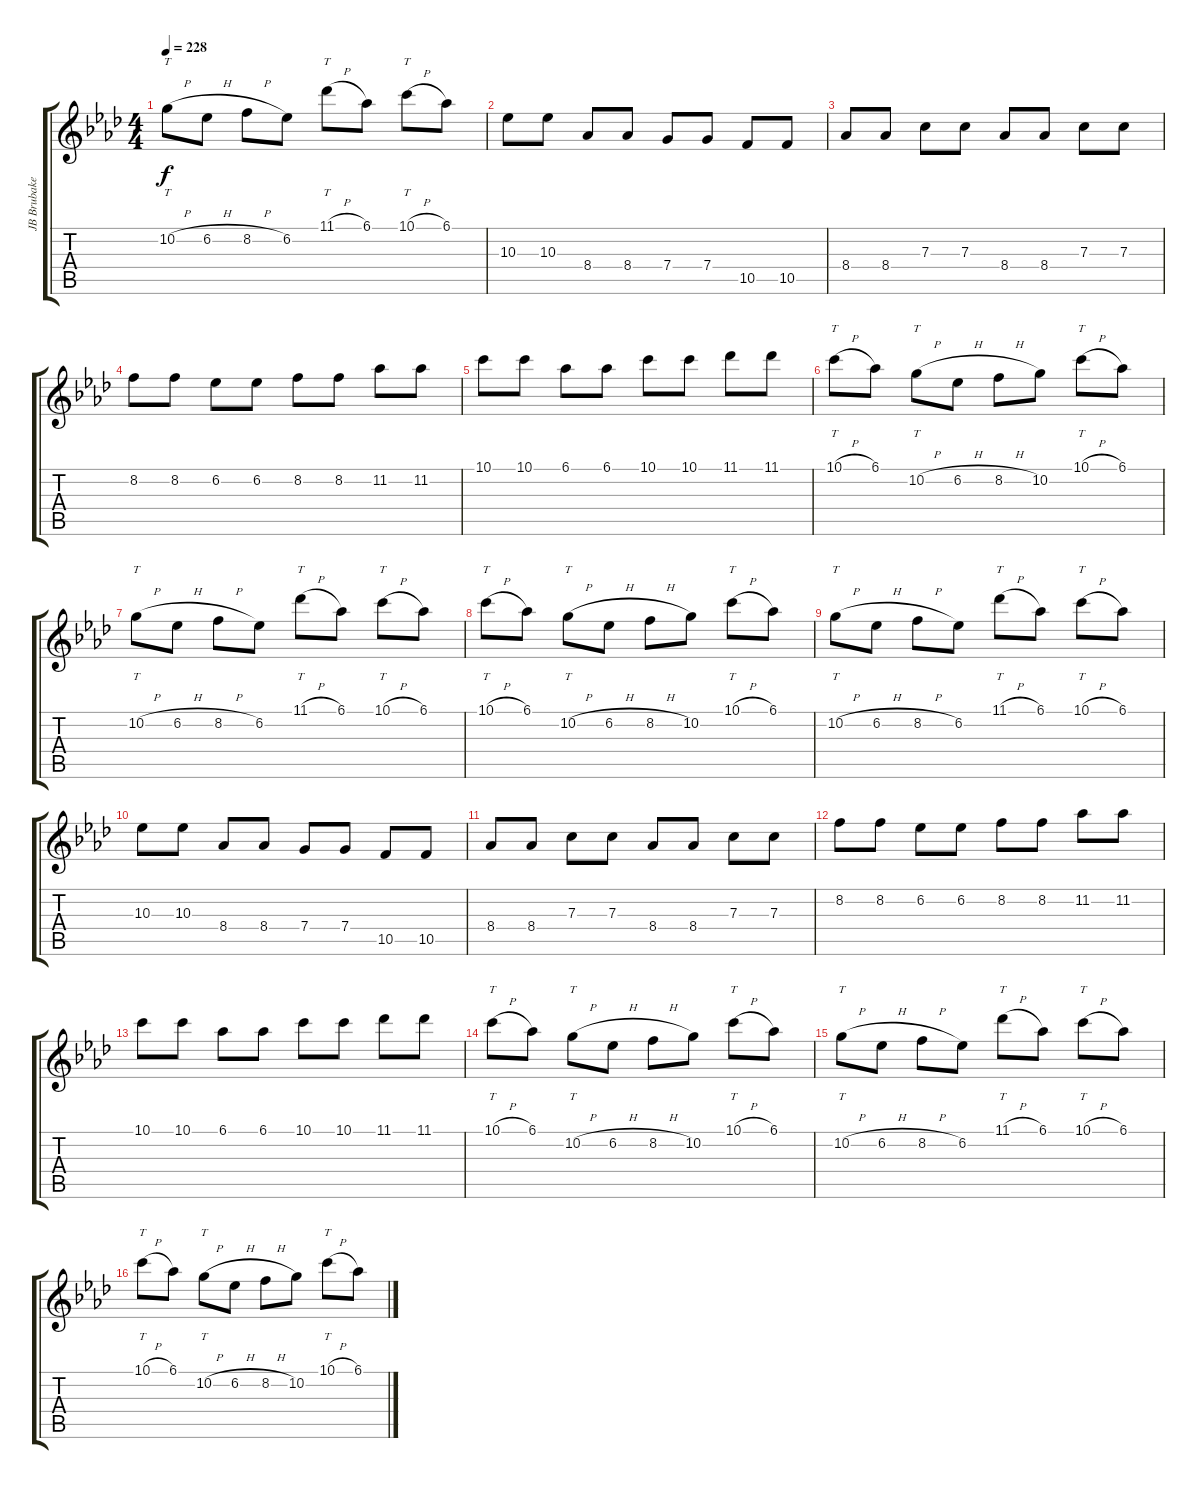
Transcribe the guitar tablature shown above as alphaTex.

\track ("JB Brubaker [Guitar]" "JB Brubake") {instrument distortionguitar}
\staff {score tabs}
\tuning (D4 A3 F3 C3 G2 C2) {hide}
\ts (4 4)
\tempo 228
\clef g2
\ks fminor
10.2{h}.8{tt dy f} 6.2{h}.8 8.2{h}.8 6.2.8 11.1{h}.8{tt} 6.1.8 10.1{h}.8{tt} 6.1.8 |
10.3.8 10.3.8 8.4.8 8.4.8 7.4.8 7.4.8 10.5.8 10.5.8 |
8.4.8 8.4.8 7.3.8 7.3.8 8.4.8 8.4.8 7.3.8 7.3.8 |
8.2.8 8.2.8 6.2.8 6.2.8 8.2.8 8.2.8 11.2.8 11.2.8 |
10.1.8 10.1.8 6.1.8 6.1.8 10.1.8 10.1.8 11.1.8 11.1.8 |
10.1{h}.8{tt} 6.1.8 10.2{h}.8{tt} 6.2{h}.8 8.2{h}.8 10.2.8 10.1{h}.8{tt} 6.1.8 |
10.2{h}.8{tt} 6.2{h}.8 8.2{h}.8 6.2.8 11.1{h}.8{tt} 6.1.8 10.1{h}.8{tt} 6.1.8 |
10.1{h}.8{tt} 6.1.8 10.2{h}.8{tt} 6.2{h}.8 8.2{h}.8 10.2.8 10.1{h}.8{tt} 6.1.8 |
10.2{h}.8{tt} 6.2{h}.8 8.2{h}.8 6.2.8 11.1{h}.8{tt} 6.1.8 10.1{h}.8{tt} 6.1.8 |
10.3.8 10.3.8 8.4.8 8.4.8 7.4.8 7.4.8 10.5.8 10.5.8 |
8.4.8 8.4.8 7.3.8 7.3.8 8.4.8 8.4.8 7.3.8 7.3.8 |
8.2.8 8.2.8 6.2.8 6.2.8 8.2.8 8.2.8 11.2.8 11.2.8 |
10.1.8 10.1.8 6.1.8 6.1.8 10.1.8 10.1.8 11.1.8 11.1.8 |
10.1{h}.8{tt} 6.1.8 10.2{h}.8{tt} 6.2{h}.8 8.2{h}.8 10.2.8 10.1{h}.8{tt} 6.1.8 |
10.2{h}.8{tt} 6.2{h}.8 8.2{h}.8 6.2.8 11.1{h}.8{tt} 6.1.8 10.1{h}.8{tt} 6.1.8 |
10.1{h}.8{tt} 6.1.8 10.2{h}.8{tt} 6.2{h}.8 8.2{h}.8 10.2.8 10.1{h}.8{tt} 6.1.8
